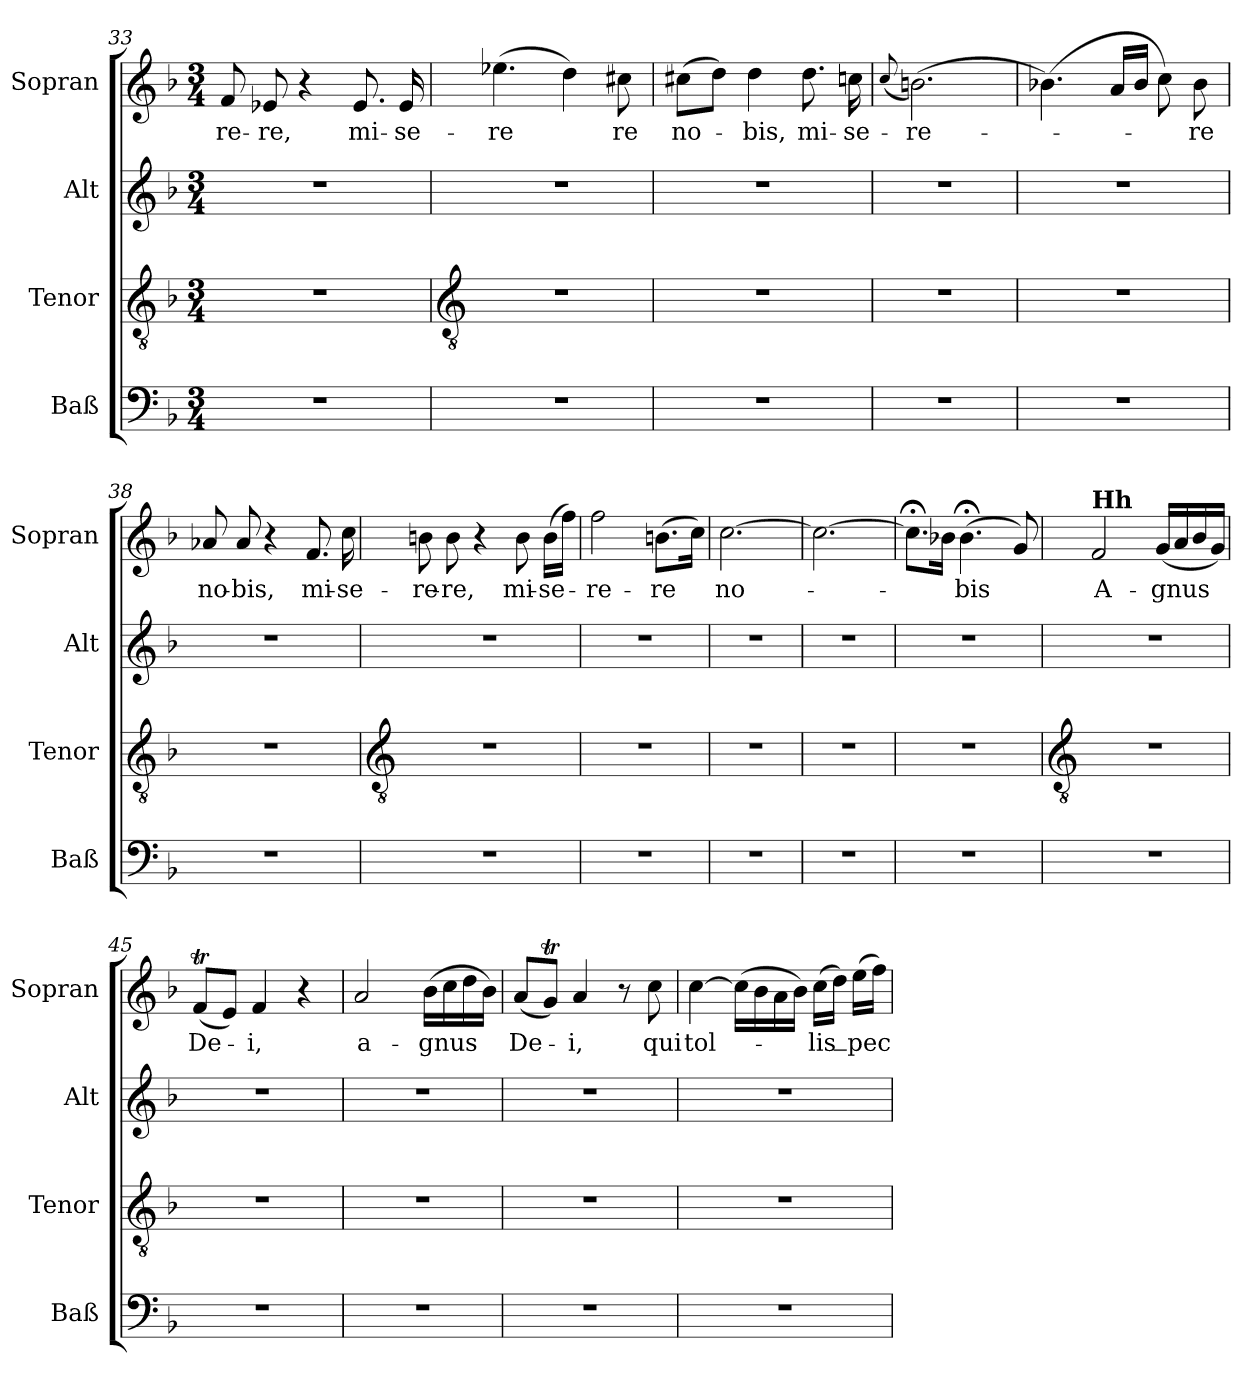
**kern	**kern	**kern	**kern	**text
*part4	*part3	*part2	*part1	*part1
*staff4	*staff3	*staff2	*staff1	*staff1
*I"Baß	*I"Tenor	*I"Alt	*I"Sopran	*
*I'Baß	*I'Tenor	*I'Alt	*I'Sopran	*
*clefF4	*clefGv2	*clefG2	*clefG2	*
*k[b-]	*k[b-]	*k[b-]	*k[b-]	*
*F:	*F:	*F:	*F:	*
*M3/4	*M3/4	*M3/4	*M3/4	*
=33	=33	=33	=33	=33
!LO:N:vis=1	!LO:N:vis=1	!LO:N:vis=1	!	!LO:LY:b
2.r	2.r	2.r	8f	-re-
!	!	!	!	!LO:LY:b
.	.	.	8e-X	-re,
.	.	.	4r	.
!	!	!	!	!LO:LY:b
.	.	.	8.e-	mi-
!	!	!	!	!LO:LY:b
.	.	.	16e-	-se-
!!LO:LB:g=z
=34	=34	=34	=34	=34
*	*clefGv2	*	*	*
!LO:N:vis=1	!LO:N:vis=1	!LO:N:vis=1	!	!LO:LY:b
2.r	2.r	2.r	(>4.ee-X	-re
.	.	.	4dd)	.
!	!	!	!	!LO:LY:b
.	.	.	8cc#X	re
=35	=35	=35	=35	=35
!LO:N:vis=1	!LO:N:vis=1	!LO:N:vis=1	!	!LO:LY:b
2.r	2.r	2.r	(>8cc#XL	no-
.	.	.	8ddJ)	.
!	!	!	!	!LO:LY:b
.	.	.	4dd	-bis,
!	!	!	!	!LO:LY:b
.	.	.	8.dd	mi-
!	!	!	!	!LO:LY:b
.	.	.	16ccn	-se-
=36	=36	=36	=36	=36
.	.	.	(>8qqcc/	.
!LO:N:vis=1	!LO:N:vis=1	!LO:N:vis=1	!	!LO:LY:b
2.r	2.r	2.r	(>2.bn)	-re-
=37	=37	=37	=37	=37
!LO:N:vis=1	!LO:N:vis=1	!LO:N:vis=1	!	!
2.r	2.r	2.r	(>4.b-X)	.
.	.	.	16aLL	.
.	.	.	16b-JJ	.
.	.	.	8cc)	.
!	!	!	!	!LO:LY:b
.	.	.	8b-	-re
=38	=38	=38	=38	=38
!LO:N:vis=1	!LO:N:vis=1	!LO:N:vis=1	!	!LO:LY:b
2.r	2.r	2.r	8a-X	no-
!	!	!	!	!LO:LY:b
.	.	.	8a-	-bis,
.	.	.	4r	.
!	!	!	!	!LO:LY:b
.	.	.	8.f	mi-
!	!	!	!	!LO:LY:b
.	.	.	16cc	-se-
!!LO:LB:g=z
=39	=39	=39	=39	=39
*	*clefGv2	*	*	*
!LO:N:vis=1	!LO:N:vis=1	!LO:N:vis=1	!	!LO:LY:b
2.r	2.r	2.r	8bn	-re-
!	!	!	!	!LO:LY:b
.	.	.	8b	-re,
.	.	.	4r	.
!	!	!	!	!LO:LY:b
.	.	.	8b	mi-
!	!	!	!	!LO:LY:b
.	.	.	(16bLL	-se-
.	.	.	16ffJJ)	.
=40	=40	=40	=40	=40
!LO:N:vis=1	!LO:N:vis=1	!LO:N:vis=1	!	!LO:LY:b
2.r	2.r	2.r	2ff	-re-
!	!	!	!	!LO:LY:b
.	.	.	(>8.bnL	-re
.	.	.	16ccJ)	.
=41	=41	=41	=41	=41
!LO:N:vis=1	!LO:N:vis=1	!LO:N:vis=1	!	!LO:LY:b
2.r	2.r	2.r	[2.cc	no-
=42	=42	=42	=42	=42
!LO:N:vis=1	!LO:N:vis=1	!LO:N:vis=1	!	!
2.r	2.r	2.r	2.cc_	.
=43	=43	=43	=43	=43
!LO:N:vis=1	!LO:N:vis=1	!LO:N:vis=1	!	!
2.r	2.r	2.r	8.cc;<L]	.
.	.	.	16b-XJ	.
!	!	!	!	!LO:LY:b
.	.	.	(<4.b-;<	-bis
.	.	.	8g)	.
!!LO:LB:g=z
=44	=44	=44	=44	=44
*	*clefGv2	*	*	*
!	!	!	!LO:TX:a:B:t=Hh	!
!LO:N:vis=1	!LO:N:vis=1	!LO:N:vis=1	!	!LO:LY:b
2.r	2.r	2.r	2f	A-
!	!	!	!	!LO:LY:b
.	.	.	(<16gLL	-gnus
.	.	.	16a	.
.	.	.	16b-	.
.	.	.	16gJJ)	.
=45	=45	=45	=45	=45
!LO:N:vis=1	!LO:N:vis=1	!LO:N:vis=1	!	!LO:LY:b
2.r	2.r	2.r	(<8fTL	De-
.	.	.	8eJ)	.
!	!	!	!	!LO:LY:b
.	.	.	4f	-i,
.	.	.	4r	.
=46	=46	=46	=46	=46
!LO:N:vis=1	!LO:N:vis=1	!LO:N:vis=1	!	!LO:LY:b
2.r	2.r	2.r	2a	a-
!	!	!	!	!LO:LY:b
.	.	.	(>16b-LL	-gnus
.	.	.	16cc	.
.	.	.	16dd	.
.	.	.	16b-JJ)	.
=47	=47	=47	=47	=47
!LO:N:vis=1	!LO:N:vis=1	!LO:N:vis=1	!	!LO:LY:b
2.r	2.r	2.r	(<8aL	De-
.	.	.	8gTJ)	.
!	!	!	!	!LO:LY:b
.	.	.	4a	-i,
.	.	.	8r	.
!	!	!	!	!LO:LY:b
.	.	.	8cc	qui
=48	=48	=48	=48	=48
!LO:N:vis=1	!LO:N:vis=1	!LO:N:vis=1	!	!LO:LY:b
2.r	2.r	2.r	[4cc	tol-
.	.	.	(>16ccLL]	.
.	.	.	16b-	.
.	.	.	16a	.
.	.	.	16b-JJ)	.
!	!	!	!	!LO:LY:b
.	.	.	(>16ccLL	-lis_
.	.	.	16ddJJ)	.
!	!	!	!	!LO:LY:b
.	.	.	(>16eeLL	pec-
.	.	.	16ffJJ)	.
=	=	=	=	=
*-	*-	*-	*-	*-
